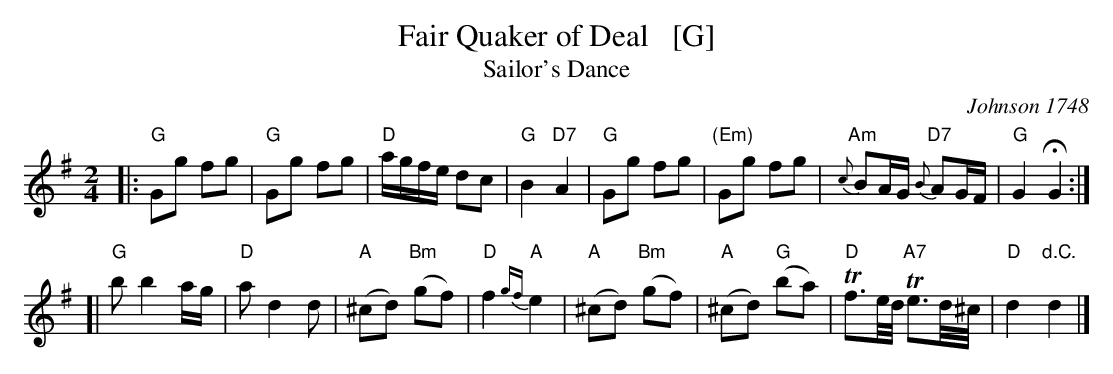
X:1
T: Fair Quaker of Deal   [G]
T: Sailor's Dance
O: Johnson 1748
M: 2/4
L: 1/16
K: G
|:\
"G"G2g2 f2g2 | "G"G2g2 f2g2 | "D"agfe d2c2 | "G"B4 "D7"A4 |\
"G"G2g2 f2g2 | "(Em)"G2g2 f2g2 | "Am"{c}B2AG "D7"{B}A2GF | "G"G4 HG4 :|
[|\
"G"b2 b4 ag | "D"a2 d4 d2 | "A"(^c2d2) "Bm"(g2f2) | "D"f4 "A"{gf}e4 |\
"A"(^c2d2) "Bm"(g2f2) | "A"(^c2d2) "G"(b2a2) | "D"Tf3e/d/ "A7"Te3d/^c/ | "D"d4 "d.C."d4 |]
